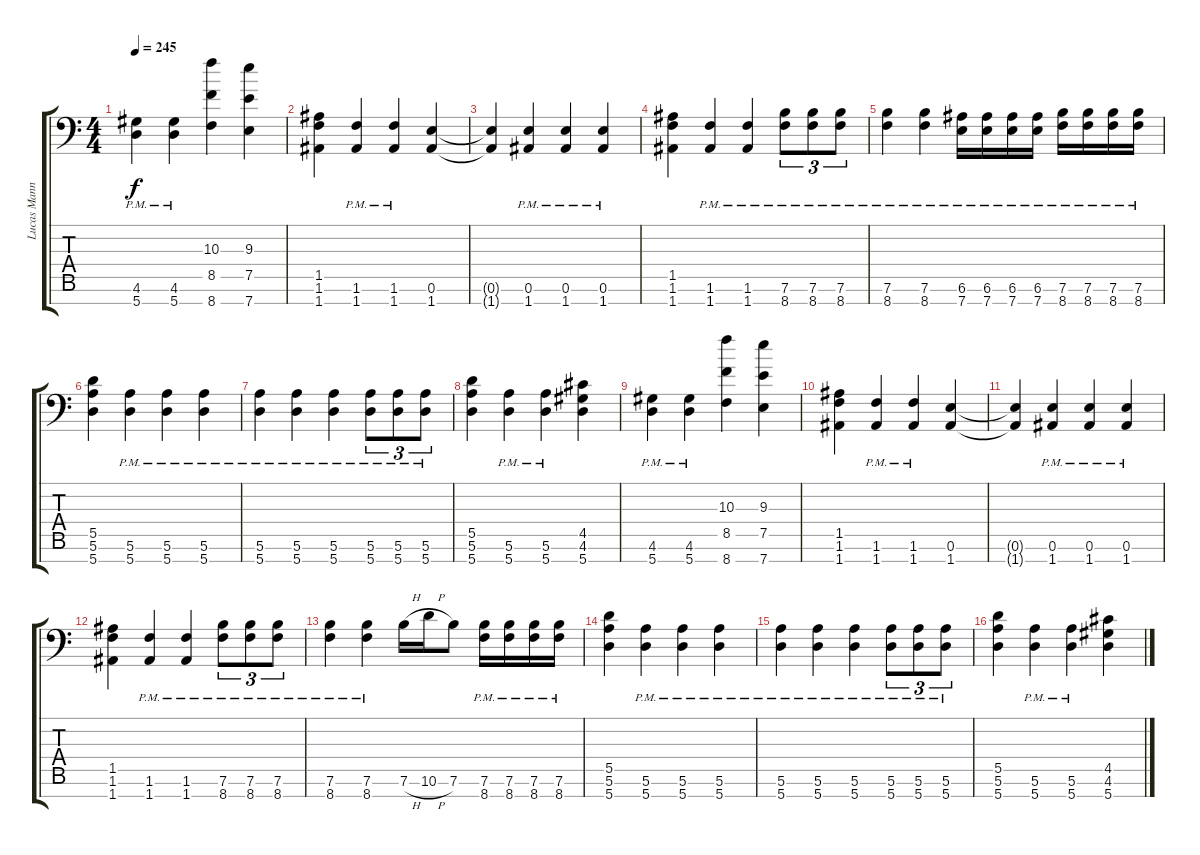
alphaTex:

\track ("Lucas Mann" "Lucas Mann") {instrument distortionguitar}
\staff {score tabs}
\tuning (E4 B3 G3 D3 A2 E2 A1) {hide}
\ts (4 4)
\tempo 245
\clef f4
\ks c
(4.6{pm} 5.7{pm}).4{dy f} (4.6{pm} 5.7{pm}).4 (10.3 8.5 8.7).4 (9.3 7.5 7.7).4 |
(1.5 1.6 1.7).4 (1.6{pm} 1.7{pm}).4 (1.6{pm} 1.7{pm}).4 (0.6 1.7).4 |
(0.6{t} 1.7{t}).4 (0.6{pm} 1.7{pm}).4 (0.6{pm} 1.7{pm}).4 (0.6{pm} 1.7{pm}).4 |
(1.5 1.6 1.7).4 (1.6{pm} 1.7{pm}).4 (1.6{pm} 1.7{pm}).4 (7.6{pm} 8.7{pm}).8{tu (3 2)} (7.6{pm} 8.7{pm}).8{tu (3 2)} (7.6{pm} 8.7{pm}).8{tu (3 2)} |
(7.6{pm} 8.7{pm}).4 (7.6{pm} 8.7{pm}).4 (6.6{pm} 7.7{pm}).16 (6.6{pm} 7.7{pm}).16 (6.6{pm} 7.7{pm}).16 (6.6{pm} 7.7{pm}).16 (7.6{pm} 8.7{pm}).16 (7.6{pm} 8.7{pm}).16 (7.6{pm} 8.7{pm}).16 (7.6{pm} 8.7{pm}).16 |
(5.5 5.6 5.7).4 (5.6{pm} 5.7{pm}).4 (5.6{pm} 5.7{pm}).4 (5.6{pm} 5.7{pm}).4 |
(5.6{pm} 5.7{pm}).4 (5.6{pm} 5.7{pm}).4 (5.6{pm} 5.7{pm}).4 (5.6{pm} 5.7{pm}).8{tu (3 2)} (5.6{pm} 5.7{pm}).8{tu (3 2)} (5.6{pm} 5.7{pm}).8{tu (3 2)} |
(5.5 5.6 5.7).4 (5.6{pm} 5.7{pm}).4 (5.6{pm} 5.7{pm}).4 (4.5 4.6 5.7).4 |
(4.6{pm} 5.7{pm}).4 (4.6{pm} 5.7{pm}).4 (10.3 8.5 8.7).4 (9.3 7.5 7.7).4 |
(1.5 1.6 1.7).4 (1.6{pm} 1.7{pm}).4 (1.6{pm} 1.7{pm}).4 (0.6 1.7).4 |
(0.6{t} 1.7{t}).4 (0.6{pm} 1.7{pm}).4 (0.6{pm} 1.7{pm}).4 (0.6{pm} 1.7{pm}).4 |
(1.5 1.6 1.7).4 (1.6{pm} 1.7{pm}).4 (1.6{pm} 1.7{pm}).4 (7.6{pm} 8.7{pm}).8{tu (3 2)} (7.6{pm} 8.7{pm}).8{tu (3 2)} (7.6{pm} 8.7{pm}).8{tu (3 2)} |
(7.6{pm} 8.7{pm}).4 (7.6{pm} 8.7{pm}).4 7.6{h}.16 10.6{h}.16 7.6.8 (7.6{pm} 8.7{pm}).16 (7.6{pm} 8.7{pm}).16 (7.6{pm} 8.7{pm}).16 (7.6{pm} 8.7{pm}).16 |
(5.5 5.6 5.7).4{balance 0} (5.6{pm} 5.7{pm}).4 (5.6{pm} 5.7{pm}).4 (5.6{pm} 5.7{pm}).4 |
(5.6{pm} 5.7{pm}).4 (5.6{pm} 5.7{pm}).4 (5.6{pm} 5.7{pm}).4 (5.6{pm} 5.7{pm}).8{tu (3 2)} (5.6{pm} 5.7{pm}).8{tu (3 2)} (5.6{pm} 5.7{pm}).8{tu (3 2)} |
(5.5 5.6 5.7).4 (5.6{pm} 5.7{pm}).4 (5.6{pm} 5.7{pm}).4 (4.5 4.6 5.7).4
